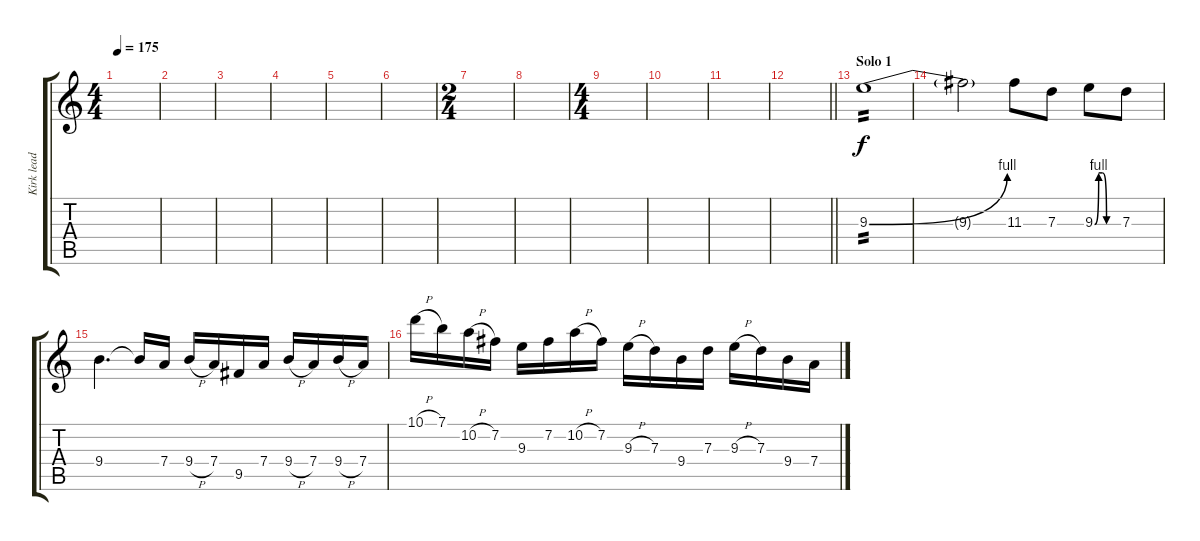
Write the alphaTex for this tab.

\track ("Kirk lead" "Kirk lead") {instrument distortionguitar}
\staff {score tabs}
\tuning (E4 B3 G3 D3 A2 E2) {hide}
\ts (4 4)
\tempo 175
\clef g2
\ks c
|
|
|
|
|
|
\ts (2 4)
|
|
\ts (4 4)
|
|
|
\barLineRight lightlight
|
\section ("" "Solo 1")
9.3{be (bend 0 0 60 4)}.1{tp 2} |
9.3{t}.2 11.3.8 7.3.8 9.3{be (custom 0 0 10 4 20 4 30 0 60 0)}.8 7.3.8 |
9.4.4{d} 9.4{t}.16 7.4.16 9.4{h}.16 7.4.16 9.5.16 7.4.16 9.4{h}.16 7.4.16 9.4{h}.16 7.4.16 |
10.1{h}.16 7.1.16 10.2{h}.16 7.2.16 9.3.16 7.2.16 10.2{h}.16 7.2.16 9.3{h}.16 7.3.16 9.4.16 7.3.16 9.3{h}.16 7.3.16 9.4.16 7.4.16
